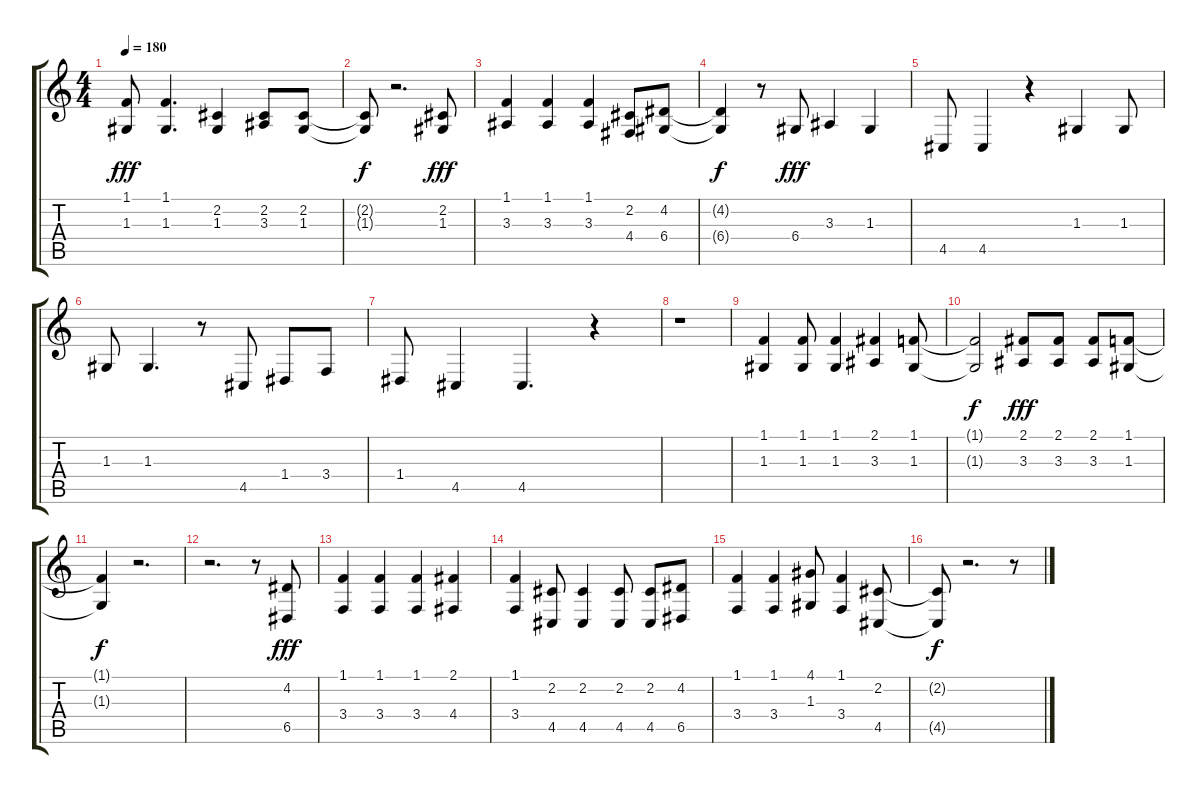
\track "" {instrument altosax}
\staff {score tabs}
\tuning (E4 B3 G3 D3 A2 E2) {hide}
\ts (4 4)
\tempo 180
\clef g2
\ks c
(1.1 1.3).8{dy fff} (1.1 1.3).4{d} (2.2 1.3).4 (2.2 3.3).8 (2.2 1.3).8 |
(2.2{t} 1.3{t}).8{dy f} r.2{d} (2.2 1.3).8{dy fff} |
(1.1 3.3).4 (1.1 3.3).4 (1.1 3.3).4 (2.2 4.4).8 (4.2 6.4).8 |
(4.2{t} 6.4{t}).4{dy f} r.8 6.4.8{dy fff} 3.3.4 1.3.4 |
4.5.8 4.5.4 r.4 1.3.4 1.3.8 |
1.3.8 1.3.4{d} r.8 4.5.8 1.4.8 3.4.8 |
1.4.8 4.5.4 4.5.4{d} r.4 |
r.1 |
(1.1 1.3).4 (1.1 1.3).8 (1.1 1.3).4 (2.1 3.3).4 (1.1 1.3).8 |
(1.1{t} 1.3{t}).2{dy f} (2.1 3.3).8{dy fff} (2.1 3.3).8 (2.1 3.3).8 (1.1 1.3).8 |
(1.1{t} 1.3{t}).4{dy f} r.2{d} |
r.2{d} r.8 (4.2 6.5).8{dy fff} |
(1.1 3.4).4 (1.1 3.4).4 (1.1 3.4).4 (2.1 4.4).4 |
(1.1 3.4).4 (2.2 4.5).8 (2.2 4.5).4 (2.2 4.5).8 (2.2 4.5).8 (4.2 6.5).8 |
(1.1 3.4).4 (1.1 3.4).4 (4.1 1.3).8 (1.1 3.4).4 (2.2 4.5).8 |
(2.2{t} 4.5{t}).8{dy f} r.2{d} r.8
